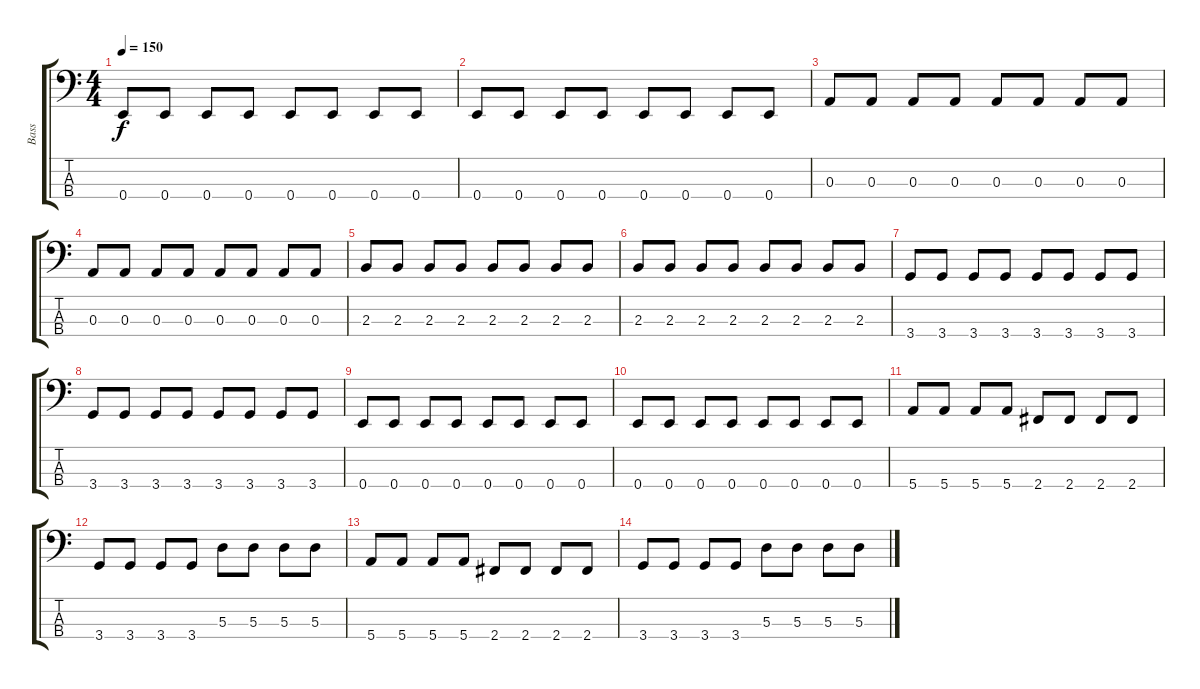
\track ("Bass" "Bass") {instrument electricbasspick}
\staff {score tabs}
\tuning (G2 D2 A1 E1) {hide}
\ts (4 4)
\tempo 150
\clef f4
\ks c
0.4.8{dy f} 0.4.8 0.4.8 0.4.8 0.4.8 0.4.8 0.4.8 0.4.8 |
0.4.8 0.4.8 0.4.8 0.4.8 0.4.8 0.4.8 0.4.8 0.4.8 |
0.3.8 0.3.8 0.3.8 0.3.8 0.3.8 0.3.8 0.3.8 0.3.8 |
0.3.8 0.3.8 0.3.8 0.3.8 0.3.8 0.3.8 0.3.8 0.3.8 |
2.3.8 2.3.8 2.3.8 2.3.8 2.3.8 2.3.8 2.3.8 2.3.8 |
2.3.8 2.3.8 2.3.8 2.3.8 2.3.8 2.3.8 2.3.8 2.3.8 |
3.4.8 3.4.8 3.4.8 3.4.8 3.4.8 3.4.8 3.4.8 3.4.8 |
3.4.8 3.4.8 3.4.8 3.4.8 3.4.8 3.4.8 3.4.8 3.4.8 |
0.4.8 0.4.8 0.4.8 0.4.8 0.4.8 0.4.8 0.4.8 0.4.8 |
0.4.8 0.4.8 0.4.8 0.4.8 0.4.8 0.4.8 0.4.8 0.4.8 |
5.4.8 5.4.8 5.4.8 5.4.8 2.4.8 2.4.8 2.4.8 2.4.8 |
3.4.8 3.4.8 3.4.8 3.4.8 5.3.8 5.3.8 5.3.8 5.3.8 |
5.4.8 5.4.8 5.4.8 5.4.8 2.4.8 2.4.8 2.4.8 2.4.8 |
3.4.8 3.4.8 3.4.8 3.4.8 5.3.8 5.3.8 5.3.8 5.3.8
